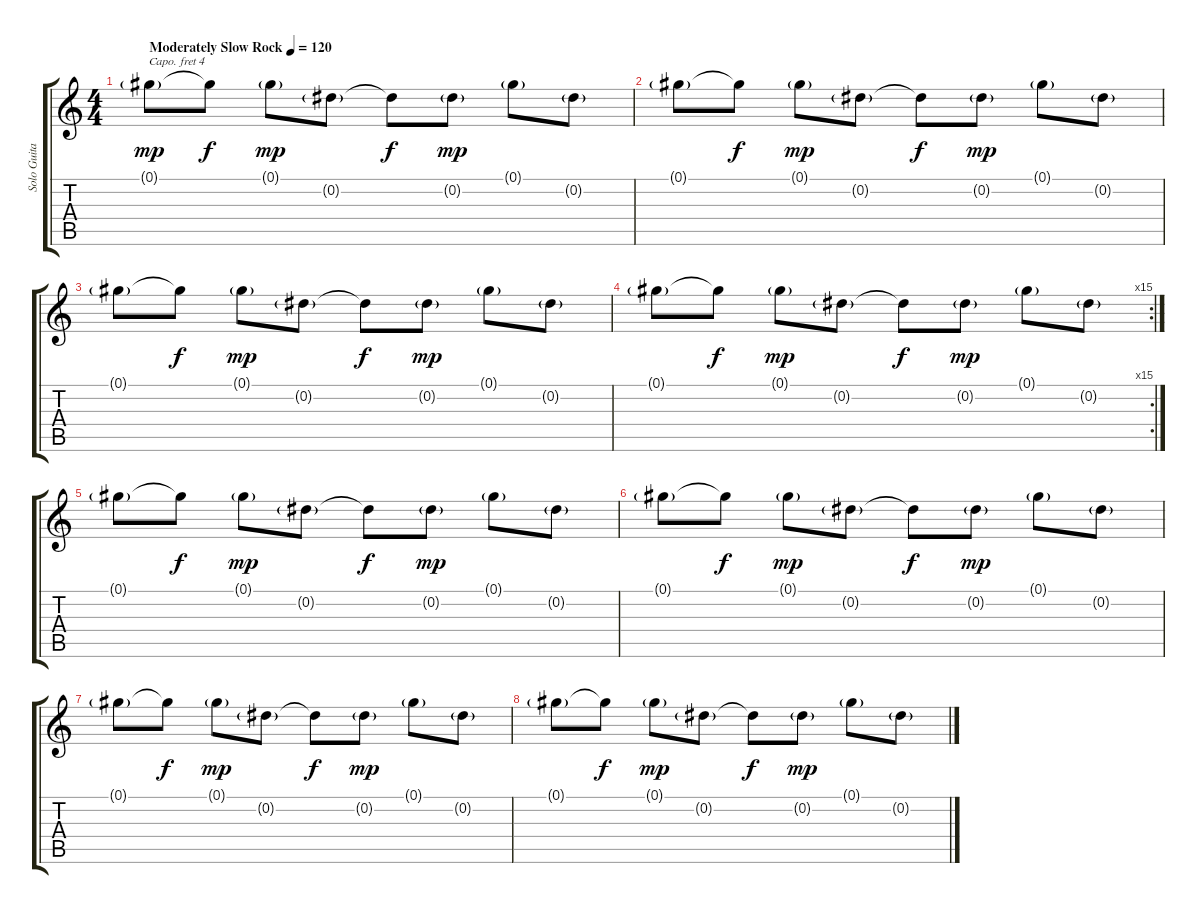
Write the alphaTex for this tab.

\track ("Solo Guitar" "Solo Guita") {instrument distortionguitar}
\staff {score tabs}
\capo 4
\tuning (E4 B3 G3 D3 A2 E2) {hide}
\ts (4 4)
\tempo (120 "Moderately Slow Rock")
\clef g2
\ks c
0.1{g}.8{dy mp instrument distortionguitar} 0.1{t}.8{dy f} 0.1{g}.8{dy mp} 0.2{g}.8 0.2{t}.8{dy f} 0.2{g}.8{dy mp} 0.1{g}.8 0.2{g}.8 |
0.1{g}.8 0.1{t}.8{dy f} 0.1{g}.8{dy mp} 0.2{g}.8 0.2{t}.8{dy f} 0.2{g}.8{dy mp} 0.1{g}.8 0.2{g}.8 |
0.1{g}.8 0.1{t}.8{dy f} 0.1{g}.8{dy mp} 0.2{g}.8 0.2{t}.8{dy f} 0.2{g}.8{dy mp} 0.1{g}.8 0.2{g}.8 |
\rc 15
0.1{g}.8 0.1{t}.8{dy f} 0.1{g}.8{dy mp} 0.2{g}.8 0.2{t}.8{dy f} 0.2{g}.8{dy mp} 0.1{g}.8 0.2{g}.8 |
0.1{g}.8 0.1{t}.8{dy f} 0.1{g}.8{dy mp} 0.2{g}.8 0.2{t}.8{dy f} 0.2{g}.8{dy mp} 0.1{g}.8 0.2{g}.8 |
0.1{g}.8 0.1{t}.8{dy f} 0.1{g}.8{dy mp} 0.2{g}.8 0.2{t}.8{dy f} 0.2{g}.8{dy mp} 0.1{g}.8 0.2{g}.8 |
0.1{g}.8 0.1{t}.8{dy f} 0.1{g}.8{dy mp} 0.2{g}.8 0.2{t}.8{dy f} 0.2{g}.8{dy mp} 0.1{g}.8 0.2{g}.8 |
0.1{g}.8 0.1{t}.8{dy f} 0.1{g}.8{dy mp} 0.2{g}.8 0.2{t}.8{dy f} 0.2{g}.8{dy mp} 0.1{g}.8 0.2{g}.8
